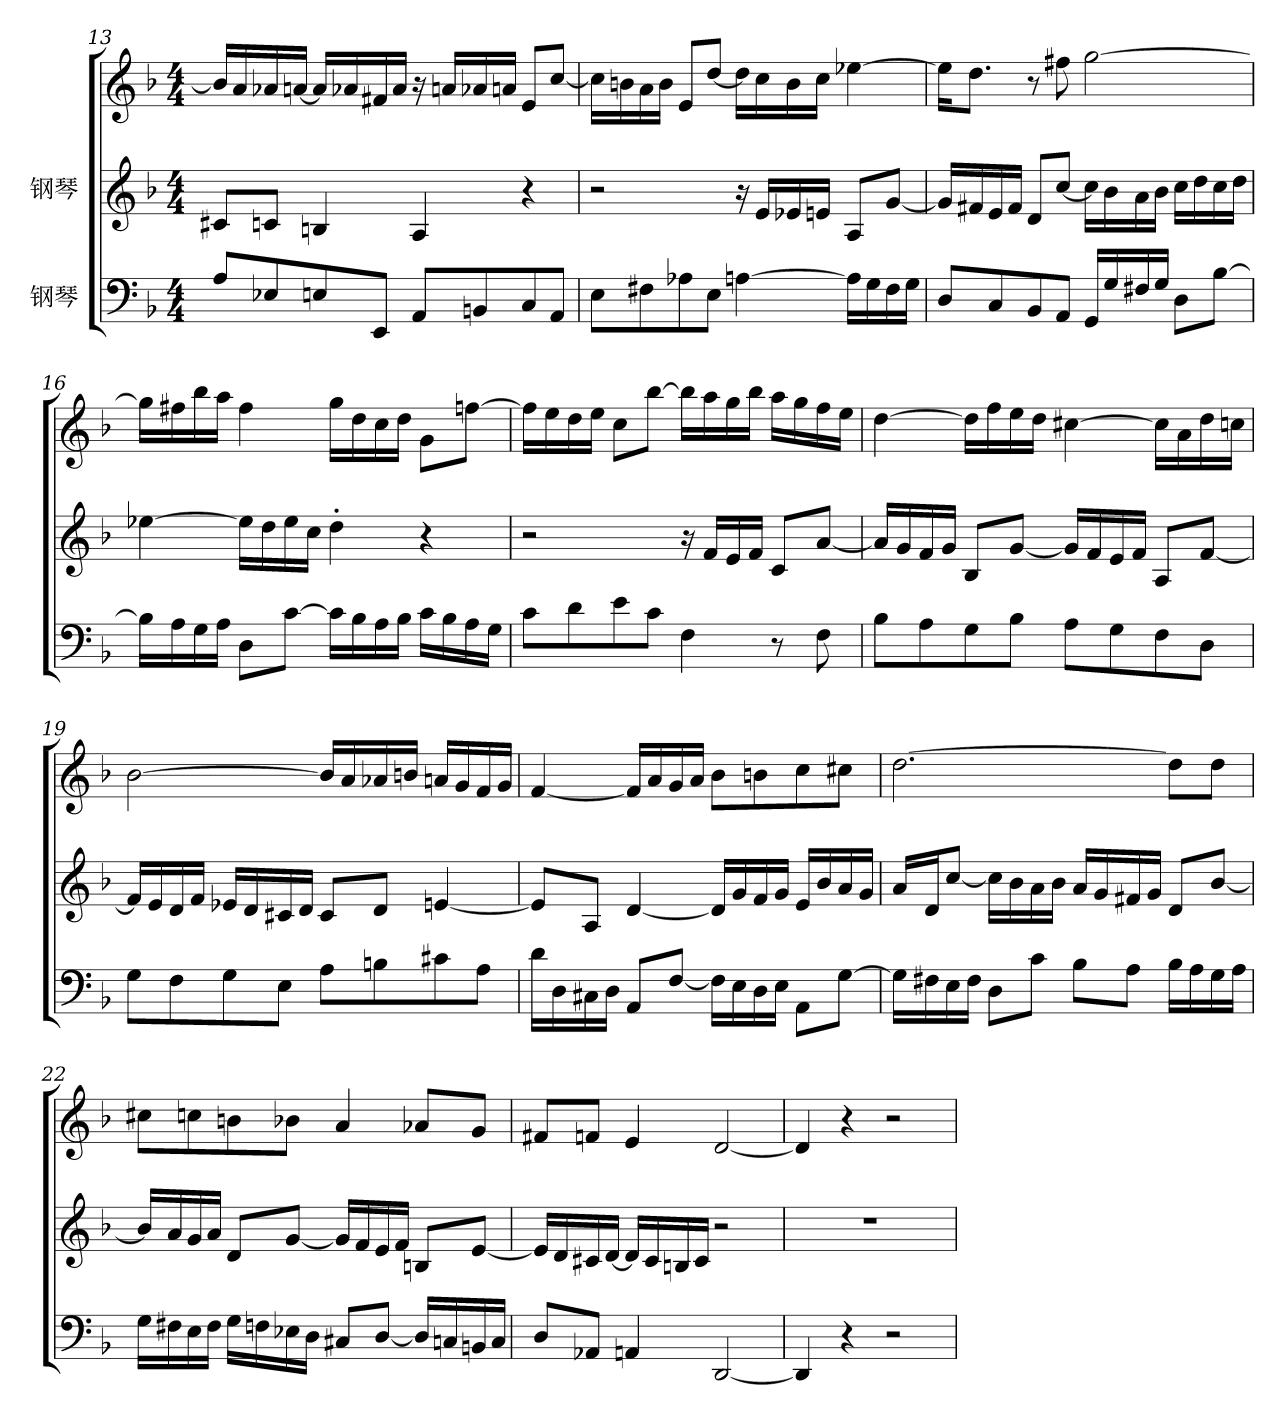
**kern	**kern	**kern
*part2	*part1	*part1
*staff3	*staff2	*staff1
*I"钢琴	*I"钢琴	*
!!LO:LB:g=z
*clefF4	*clefG2	*clefG2
*k[b-]	*k[b-]	*k[b-]
*M4/4	*M4/4	*M4/4
=13	=13	=13
8A/L	8c#X/L	16b/LL]
.	.	16a/
8E-X/	8cn/J	16a-X/
.	.	[16an/JJ
8En/	4Bn/	16a/LL]
.	.	16a-X/
8EE/J	.	16f#X/
.	.	16a-/JJ
8AA/L	4A/	16r
.	.	16an/LL
8BBn/	.	16a-X/
.	.	16an/JJ
8C/	4r	8e/L
8AA/J	.	[8cc/J
=14	=14	=14
8E\L	2r	16cc\LL]
.	.	16bn\
8F#X\	.	16a\
.	.	16b\JJ
8A-X\	.	8e/L
8E\J	.	[8dd/J
[4An\	16r	16dd\LL]
.	16e/LL	16cc\
.	16e-X/	16b\
.	16en/JJ	16cc\JJ
16A\LL]	8A/L	[4ee-X\
16G\	.	.
16F#\	[8g/J	.
16G\JJ	.	.
!!LO:LB:g=z
=15	=15	=15
8D/L	16g/LL]	16ee-\KL]
.	16f#X/	8.dd\J
8C/	16e/	.
.	16f#/JJ	.
8BB-/	8d/L	8r
8AA/J	[8cc/J	8ff#X\
16GG/LL	16cc\LL]	[2gg\
16G/	16b-\	.
16F#X/	16a\	.
16G/JJ	16b-\JJ	.
8D\L	16cc\LL	.
.	16dd\	.
[8B-\J	16cc\	.
.	16dd\JJ	.
=16	=16	=16
16B-\LL]	[4ee-X\	16gg\LL]
16A\	.	16ff#X\
16G\	.	16bb-\
16A\JJ	.	16aa\JJ
8D\L	16ee-\LL]	4ff#\
.	16dd\	.
[8c\J	16ee-\	.
.	16cc\JJ	.
16c\LL]	4dd'\	16gg\LL
16B-\	.	16dd\
16A\	.	16cc\
16B-\JJ	.	16dd\JJ
16c\LL	4r	8g\L
16B-\	.	.
16A\	.	[8ffn\J
16G\JJ	.	.
!!LO:PB:g=z
=17	=17	=17
8c\L	2r	16ff\LL]
.	.	16ee\
8d\	.	16dd\
.	.	16ee\JJ
8e\	.	8cc\L
8c\J	.	[8bb-\J
4F\	16r	16bb-\LL]
.	16f/LL	16aa\
.	16e/	16gg\
.	16f/JJ	16bb-\JJ
8r	8c/L	16aa\LL
.	.	16gg\
8F\	[8a/J	16ff\
.	.	16ee\JJ
=18	=18	=18
8B-\L	16a/LL]	[4dd\
.	16g/	.
8A\	16f/	.
.	16g/JJ	.
8G\	8B-/L	16dd\LL]
.	.	16ff\
8B-\J	[8g/J	16ee\
.	.	16dd\JJ
8A\L	16g/LL]	[4cc#X\
.	16f/	.
8G\	16e/	.
.	16f/JJ	.
8F\	8A/L	16cc#\LL]
.	.	16a\
8D\J	[8f/J	16dd\
.	.	16ccn\JJ
!!LO:LB:g=z
=19	=19	=19
8G\L	16f/LL]	[2b-\
.	16e/	.
8F\	16d/	.
.	16f/JJ	.
8G\	16e-X/LL	.
.	16d/	.
8E\J	16c#X/	.
.	16d/JJ	.
8A\L	8c#/L	16b-/LL]
.	.	16a/
8Bn\	8d/J	16a-X/
.	.	16bn/JJ
8c#X\	[4en/	16an/LL
.	.	16g/
8A\J	.	16f/
.	.	16g/JJ
=20	=20	=20
16d\LL	8e/L]	[4f/
16D\	.	.
16C#X\	8A/J	.
16D\JJ	.	.
8AA/L	[4d/	16f/LL]
.	.	16a/
[8F/J	.	16g/
.	.	16a/JJ
16F\LL]	16d/LL]	8b-\L
16E\	16g/	.
16D\	16f/	8bn\
16E\JJ	16g/JJ	.
8AA\L	16e/LL	8cc\
.	16b-/	.
[8G\J	16a/	8cc#X\J
.	16g/JJ	.
!!LO:LB:g=z
=21	=21	=21
16G\LL]	16a/LL	[2.dd\
16F#X\	16d/J	.
16E\	[8cc/J	.
16F#\JJ	.	.
8D\L	16cc\LL]	.
.	16b-\	.
8c\J	16a\	.
.	16b-\JJ	.
8B-\L	16a/LL	.
.	16g/	.
8A\J	16f#X/	.
.	16g/JJ	.
16B-\LL	8d/L	8dd\L]
16A\	.	.
16G\	[8b-/J	8dd\J
16A\JJ	.	.
=22	=22	=22
16G\LL	16b-/LL]	8cc#X\L
16F#X\	16a/	.
16E\	16g/	8ccn\
16F#\JJ	16a/JJ	.
16G\LL	8d/L	8bn\
16Fn\	.	.
16E-X\	[8g/J	8b-X\J
16D\JJ	.	.
8C#X/L	16g/LL]	4a/
.	16f/	.
[8D/J	16e/	.
.	16f/JJ	.
16D/LL]	8Bn/L	8a-X/L
16Cn/	.	.
16BBn/	[8e/J	8g/J
16C/JJ	.	.
!!LO:LB:g=z
=23	=23	=23
8D/L	16e/LL]	8f#X/L
.	16d/	.
8AA-X/J	16c#X/	8fn/J
.	[16d/JJ	.
4AAn/	16d/LL]	4e/
.	16c#/	.
.	16Bn/	.
.	16c#/JJ	.
[2DD/	2r	[2d/
=24	=24	=24
*	*	*MM88
4DD/]	1r	4d/]
4r	.	4r
2r	.	2r
=	=	=
*-	*-	*-
